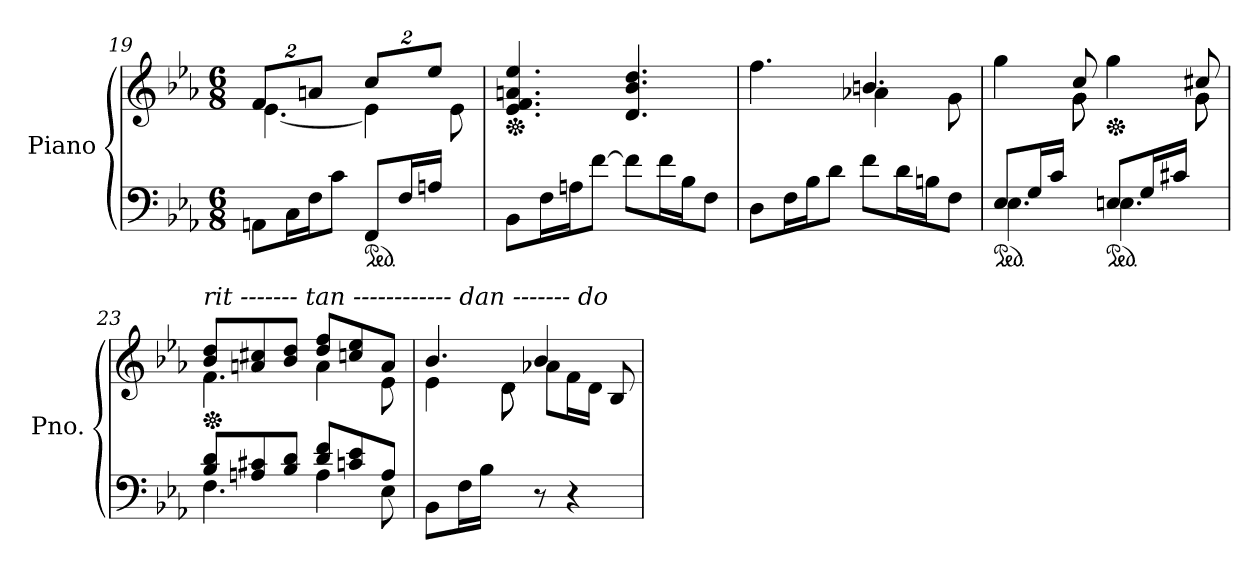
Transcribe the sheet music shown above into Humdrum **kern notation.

**kern	**kern
*part1	*part1
*staff2	*staff1
*I"Piano	*
*I'Pno.	*
*clefF4	*clefG2
*k[b-e-a-]	*k[b-e-a-]
*M6/8	*M6/8
*	*Xbrackettup
=19	=19
*	*^
*	*	*^
8AAn\L	16%3f/L	[4.e-\	8ryy
*	*	*v	*v
16C\L	.	.
16F\J	16%3an/J	.
8c\J	.	.
*ped	*	*
(>8FF/L	16%3cc/L	4e-\]
16F/L	.	.
16An/JJ	16%3ee-/J	.
*	*	*^
8ryy	.	8ryy	8e-\)
*	*v	*v	*v
=20	=20
*	*Xped
8BB-\L	4.e-/ 4.f/ 4.an/ 4.ee-/
16F\L	.
16An\J	.
[8f\J	.
8f\L]	4.d/ 4.b-/ 4.dd/
16f\L	.
16B-\J	.
8F\J	.
=21	=21
*	*^
8D\L	4.ff\	4.ryy
16F\L	.	.
16B-\J	.	.
8d\J	.	.
8f\L	4.bn/	4a-X\
16d\L	.	.
16Bn\J	.	.
8F\J	.	8g\
*	*v	*v
!!LO:PB:g=z
=22	=22
*ped	*
*^	*^
*	*	*	*^
(>8E-/L	4.E-\	4gg\	4ryy	4ryy
16G/L	.	.	.	.
16c/JJ	.	.	.	.
8ryy	.	8cc/	8g\	8g\)
*ped	*	*	*	*
*	*	*Xped	*	*
(>8En/L	4.E\	4gg\	4ryy	4ryy
16G/L	.	.	.	.
16c#X/JJ	.	.	.	.
8ryy	.	8cc#X/	8g\	8g\)
*	*	*v	*v	*v
=23	=23	=23
*	*	*Xped
*	*	*MM86
*	*	*^
*	*	*	*^
!	!	!LO:TX:a:i:t=rit   -------     tan   ------------    dan    -------    do	!	!
*	*	*	*v	*v
8B-/ 8d/L	4.F\	8b-/ 8dd/L	4.f\
8An/ 8c#X/	.	8an/ 8cc#X/	.
8B-/ 8d/J	.	8b-/ 8dd/J	.
8d/ 8f/L	4A\	8dd/ 8ff/L	4a\
8cn/ 8e-/	.	8ccn/ 8ee-/	.
8A/J	8E-\	8a/J	8e-\
*v	*v	*	*
*	*v	*v
=24	=24
*	*MM75
*	*^
*	*	*^
8BB-\L	4.b-/	4e-\	4ryy
16F\L	.	.	.
16B-\JJ	.	.	.
8ryy	.	8d\	8d\
8r	4b-/	8a-X\L	4.ryy
4r	.	16f\L	.
.	.	16d\JJ	.
.	8B-/	8ryy	.
*	*v	*v	*v
=	=
*-	*-
